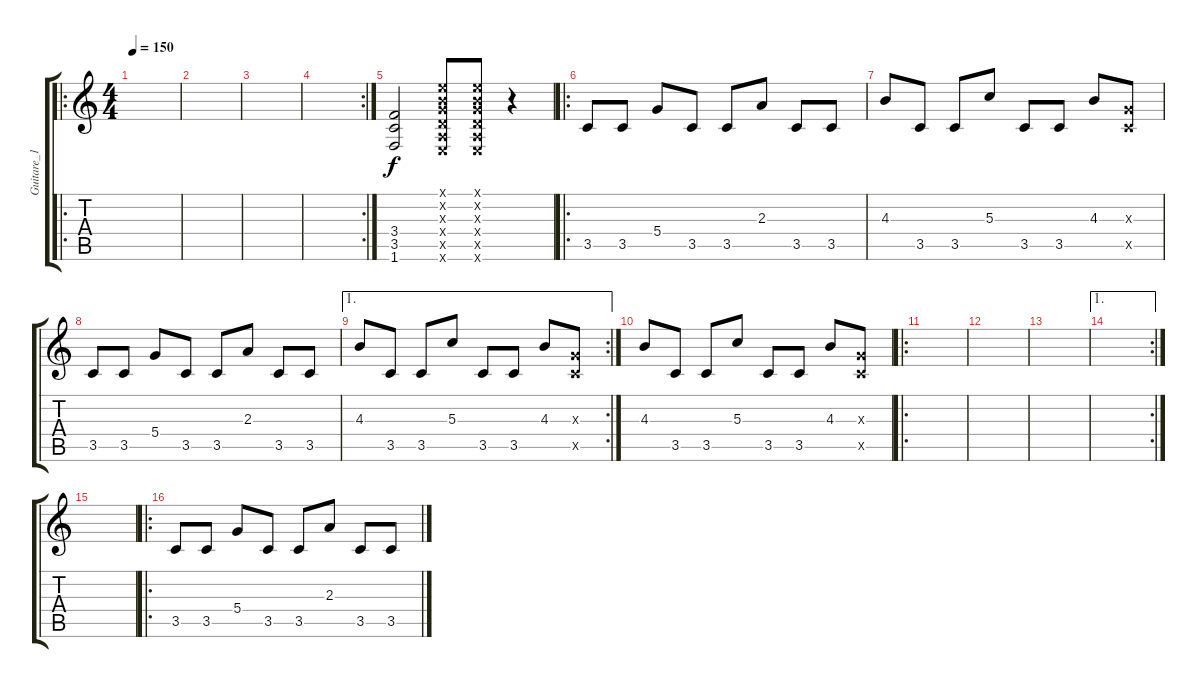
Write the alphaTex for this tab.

\track ("Guitare_1" "Guitare_1") {instrument electricguitarclean}
\staff {score tabs}
\tuning (E4 B3 G3 D3 A2 E2) {hide}
\ro
\ts (4 4)
\tempo 150
\clef g2
\ks c
|
|
|
\rc 2
|
(3.4 3.5 1.6).2 (0.1{x} 0.2{x} 0.3{x} 0.4{x} 0.5{x} 0.6{x}).8 (0.1{x} 0.2{x} 0.3{x} 0.4{x} 0.5{x} 0.6{x}).8 r.4 |
\ro
3.5.8 3.5.8 5.4.8 3.5.8 3.5.8 2.3.8 3.5.8 3.5.8 |
4.3.8 3.5.8 3.5.8 5.3.8 3.5.8 3.5.8 4.3.8 (0.3{x} 3.5{x}).8 |
3.5.8 3.5.8 5.4.8 3.5.8 3.5.8 2.3.8 3.5.8 3.5.8 |
\ae 1
\rc 2
4.3.8 3.5.8 3.5.8 5.3.8 3.5.8 3.5.8 4.3.8 (0.3{x} 3.5{x}).8 |
4.3.8 3.5.8 3.5.8 5.3.8 3.5.8 3.5.8 4.3.8 (0.3{x} 3.5{x}).8 |
\ro
|
|
|
\ae 1
\rc 2
|
|
\ro
3.5.8 3.5.8 5.4.8 3.5.8 3.5.8 2.3.8 3.5.8 3.5.8
